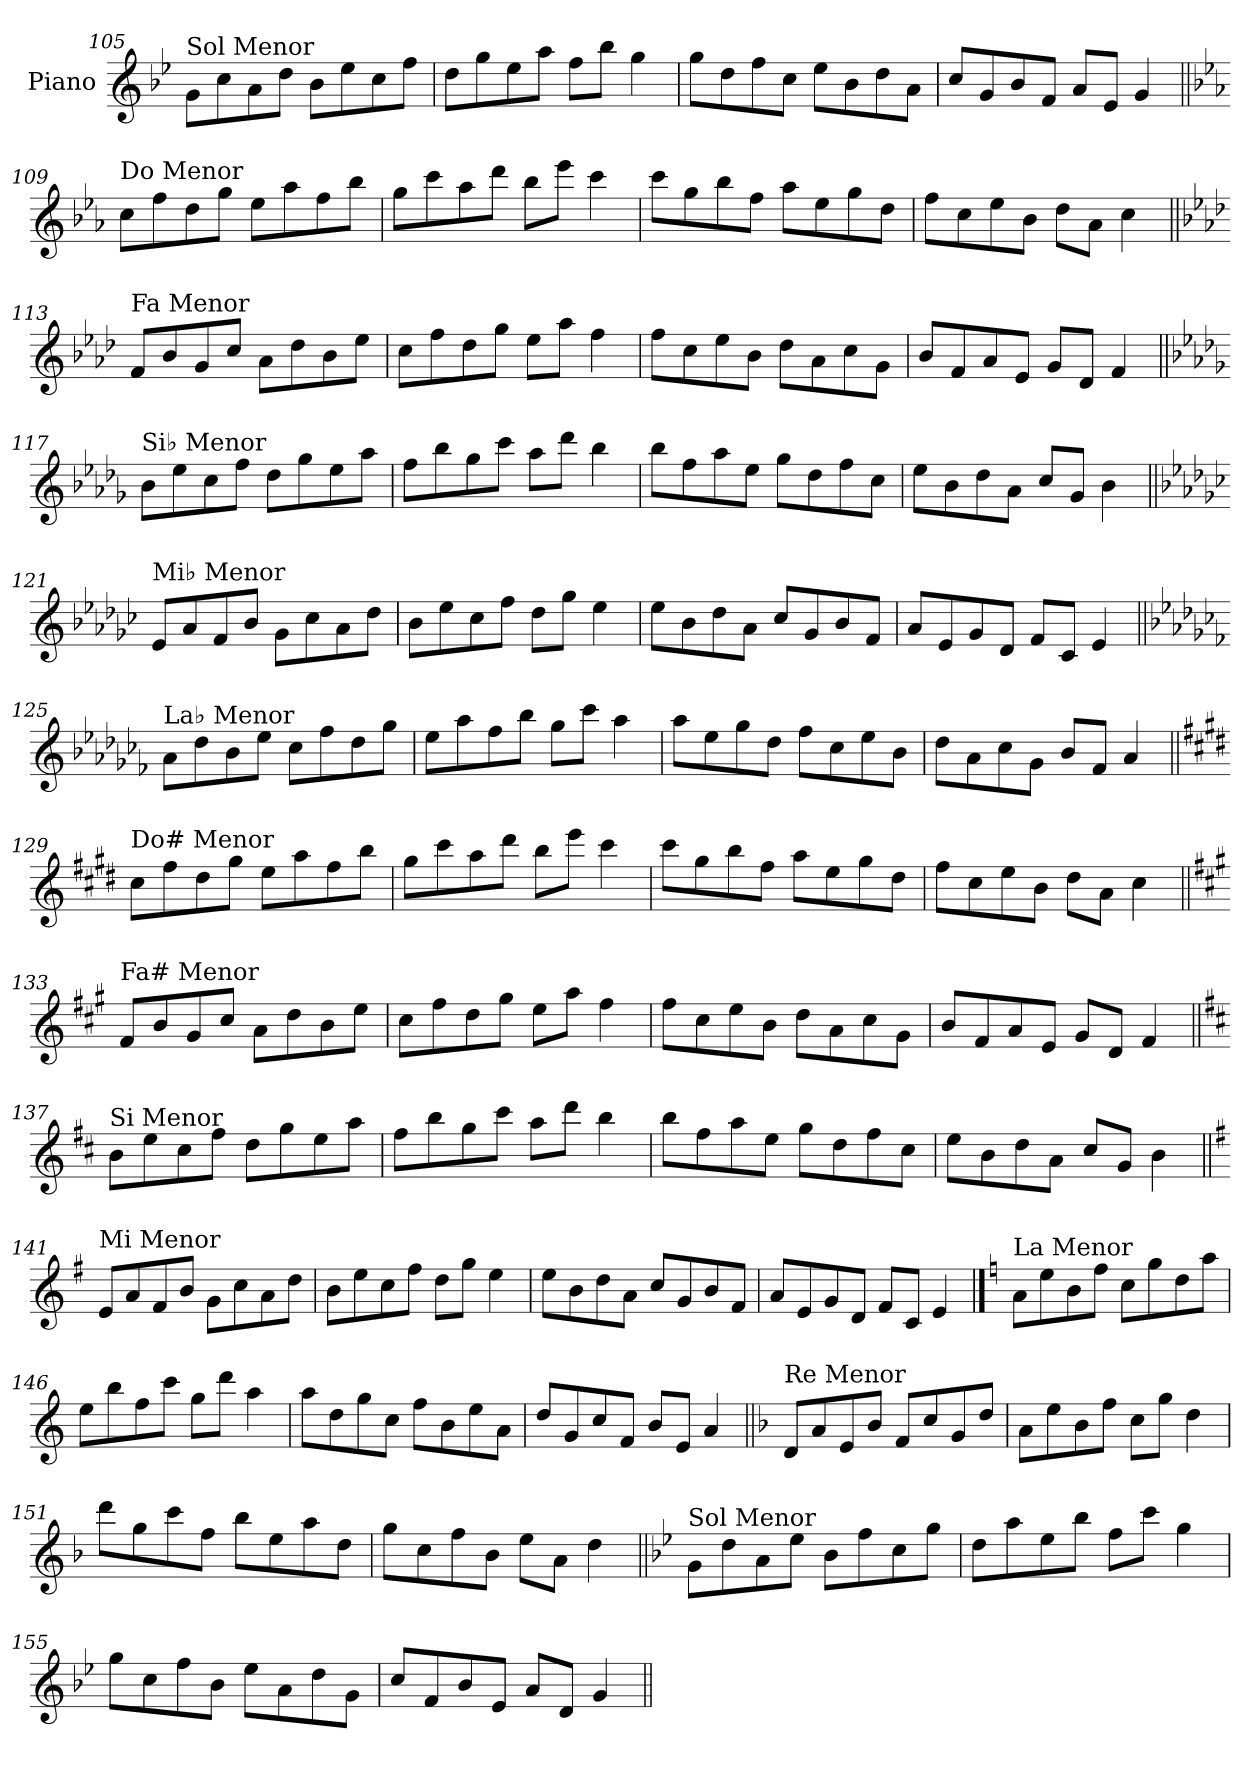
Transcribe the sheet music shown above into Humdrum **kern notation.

**kern
*part1
*staff1
*I"Piano
*I'Pno.
!!LO:LB:g=z
*clefG2
*k[b-e-]
=105
!LO:TX:a:t=Sol Menor
8g\L
8cc\
8a\
8dd\J
8b-\L
8ee-\
8cc\
8ff\J
=106
8dd\L
8gg\
8ee-\
8aa\J
8ff\L
8bb-\J
4gg\
=107
8gg\L
8dd\
8ff\
8cc\J
8ee-\L
8b-\
8dd\
8a\J
=108
8cc/L
8g/
8b-/
8f/J
8a/L
8e-/J
4g/
!!LO:LB:g=z
=109||
*k[b-e-a-]
!LO:TX:a:t=Do Menor
8cc\L
8ff\
8dd\
8gg\J
8ee-\L
8aa-\
8ff\
8bb-\J
=110
8gg\L
8ccc\
8aa-\
8ddd\J
8bb-\L
8eee-\J
4ccc\
=111
8ccc\L
8gg\
8bb-\
8ff\J
8aa-\L
8ee-\
8gg\
8dd\J
=112
8ff\L
8cc\
8ee-\
8b-\J
8dd\L
8a-\J
4cc\
!!LO:LB:g=z
=113||
*k[b-e-a-d-]
!LO:TX:a:t=Fa Menor
8f/L
8b-/
8g/
8cc/J
8a-\L
8dd-\
8b-\
8ee-\J
=114
8cc\L
8ff\
8dd-\
8gg\J
8ee-\L
8aa-\J
4ff\
=115
8ff\L
8cc\
8ee-\
8b-\J
8dd-\L
8a-\
8cc\
8g\J
=116
8b-/L
8f/
8a-/
8e-/J
8g/L
8d-/J
4f/
!!LO:LB:g=z
=117||
*k[b-e-a-d-g-]
!LO:TX:a:t=Si♭ Menor
8b-\L
8ee-\
8cc\
8ff\J
8dd-\L
8gg-\
8ee-\
8aa-\J
=118
8ff\L
8bb-\
8gg-\
8ccc\J
8aa-\L
8ddd-\J
4bb-\
=119
8bb-\L
8ff\
8aa-\
8ee-\J
8gg-\L
8dd-\
8ff\
8cc\J
=120
8ee-\L
8b-\
8dd-\
8a-\J
8cc/L
8g-/J
4b-\
!!LO:LB:g=z
=121||
*k[b-e-a-d-g-c-]
!LO:TX:a:t=Mi♭ Menor
8e-/L
8a-/
8f/
8b-/J
8g-\L
8cc-\
8a-\
8dd-\J
=122
8b-\L
8ee-\
8cc-\
8ff\J
8dd-\L
8gg-\J
4ee-\
=123
8ee-\L
8b-\
8dd-\
8a-\J
8cc-/L
8g-/
8b-/
8f/J
=124
8a-/L
8e-/
8g-/
8d-/J
8f/L
8c-/J
4e-/
!!LO:LB:g=z
=125||
*k[b-e-a-d-g-c-f-]
!LO:TX:a:t=La♭ Menor
8a-\L
8dd-\
8b-\
8ee-\J
8cc-\L
8ff-\
8dd-\
8gg-\J
=126
8ee-\L
8aa-\
8ff-\
8bb-\J
8gg-\L
8ccc-\J
4aa-\
=127
8aa-\L
8ee-\
8gg-\
8dd-\J
8ff-\L
8cc-\
8ee-\
8b-\J
=128
8dd-\L
8a-\
8cc-\
8g-\J
8b-/L
8f-/J
4a-/
!!LO:LB:g=z
=129||
*k[f#c#g#d#]
!LO:TX:a:t=Do# Menor
8cc#\L
8ff#\
8dd#\
8gg#\J
8ee\L
8aa\
8ff#\
8bb\J
=130
8gg#\L
8ccc#\
8aa\
8ddd#\J
8bb\L
8eee\J
4ccc#\
=131
8ccc#\L
8gg#\
8bb\
8ff#\J
8aa\L
8ee\
8gg#\
8dd#\J
=132
8ff#\L
8cc#\
8ee\
8b\J
8dd#\L
8a\J
4cc#\
!!LO:LB:g=z
=133||
*k[f#c#g#]
!LO:TX:a:t=Fa# Menor
8f#/L
8b/
8g#/
8cc#/J
8a\L
8dd\
8b\
8ee\J
=134
8cc#\L
8ff#\
8dd\
8gg#\J
8ee\L
8aa\J
4ff#\
=135
8ff#\L
8cc#\
8ee\
8b\J
8dd\L
8a\
8cc#\
8g#\J
=136
8b/L
8f#/
8a/
8e/J
8g#/L
8d/J
4f#/
!!LO:LB:g=z
=137||
*k[f#c#]
!LO:TX:a:t=Si Menor
8b\L
8ee\
8cc#\
8ff#\J
8dd\L
8gg\
8ee\
8aa\J
=138
8ff#\L
8bb\
8gg\
8ccc#\J
8aa\L
8ddd\J
4bb\
=139
8bb\L
8ff#\
8aa\
8ee\J
8gg\L
8dd\
8ff#\
8cc#\J
=140
8ee\L
8b\
8dd\
8a\J
8cc#/L
8g/J
4b\
!!LO:LB:g=z
=141||
*k[f#]
!LO:TX:a:t=Mi Menor
8e/L
8a/
8f#/
8b/J
8g\L
8cc\
8a\
8dd\J
=142
8b\L
8ee\
8cc\
8ff#\J
8dd\L
8gg\J
4ee\
=143
8ee\L
8b\
8dd\
8a\J
8cc/L
8g/
8b/
8f#/J
=144
8a/L
8e/
8g/
8d/J
8f#/L
8c/J
4e/
!!LO:PB:g=z
==145
*k[]
!LO:TX:a:t=La Menor
8a\L
8ee\
8b\
8ff\J
8cc\L
8gg\
8dd\
8aa\J
=146
8ee\L
8bb\
8ff\
8ccc\J
8gg\L
8ddd\J
4aa\
=147
8aa\L
8dd\
8gg\
8cc\J
8ff\L
8b\
8ee\
8a\J
=148
8dd/L
8g/
8cc/
8f/J
8b/L
8e/J
4a/
!!LO:LB:g=z
=149||
*k[b-]
!LO:TX:a:t=Re Menor
8d/L
8a/
8e/
8b-/J
8f/L
8cc/
8g/
8dd/J
=150
8a\L
8ee\
8b-\
8ff\J
8cc\L
8gg\J
4dd\
=151
8ddd\L
8gg\
8ccc\
8ff\J
8bb-\L
8ee\
8aa\
8dd\J
=152
8gg\L
8cc\
8ff\
8b-\J
8ee\L
8a\J
4dd\
!!LO:LB:g=z
=153||
*k[b-e-]
!LO:TX:a:t=Sol Menor
8g\L
8dd\
8a\
8ee-\J
8b-\L
8ff\
8cc\
8gg\J
=154
8dd\L
8aa\
8ee-\
8bb-\J
8ff\L
8ccc\J
4gg\
=155
8gg\L
8cc\
8ff\
8b-\J
8ee-\L
8a\
8dd\
8g\J
=156
8cc/L
8f/
8b-/
8e-/J
8a/L
8d/J
4g/
=||
*-
